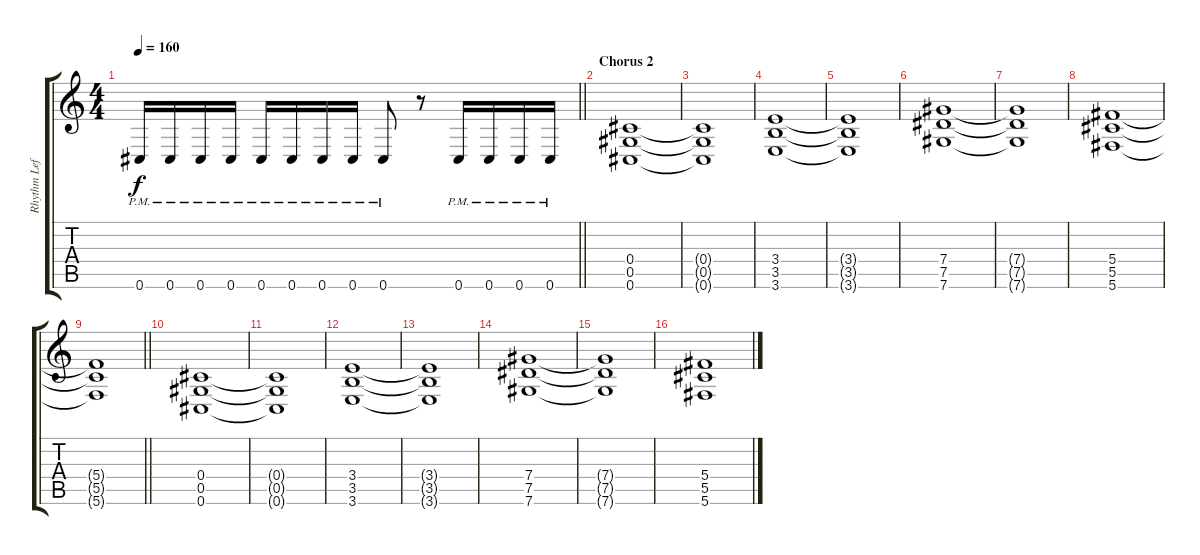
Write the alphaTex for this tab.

\track ("Rhythm Left" "Rhythm Lef") {instrument distortionguitar}
\staff {score tabs}
\tuning (Eb4 Bb3 Gb3 Db3 Ab2 Db2) {hide}
\ts (4 4)
\tempo 160
\clef g2
\barLineRight lightlight
\ks c
0.6{pm}.16{dy f} 0.6{pm}.16 0.6{pm}.16 0.6{pm}.16 0.6{pm}.16 0.6{pm}.16 0.6{pm}.16 0.6{pm}.16 0.6{pm}.8 r.8 0.6{pm}.16 0.6{pm}.16 0.6{pm}.16 0.6{pm}.16 |
\section ("" "Chorus 2")
(0.4 0.5 0.6).1 |
(0.4{t} 0.5{t} 0.6{t}).1 |
(3.4 3.5 3.6).1 |
(3.4{t} 3.5{t} 3.6{t}).1 |
(7.4 7.5 7.6).1 |
(7.4{t} 7.5{t} 7.6{t}).1 |
(5.4 5.5 5.6).1 |
\barLineRight lightlight
(5.4{t} 5.5{t} 5.6{t}).1 |
(0.4 0.5 0.6).1 |
(0.4{t} 0.5{t} 0.6{t}).1 |
(3.4 3.5 3.6).1 |
(3.4{t} 3.5{t} 3.6{t}).1 |
(7.4 7.5 7.6).1 |
(7.4{t} 7.5{t} 7.6{t}).1 |
(5.4 5.5 5.6).1
